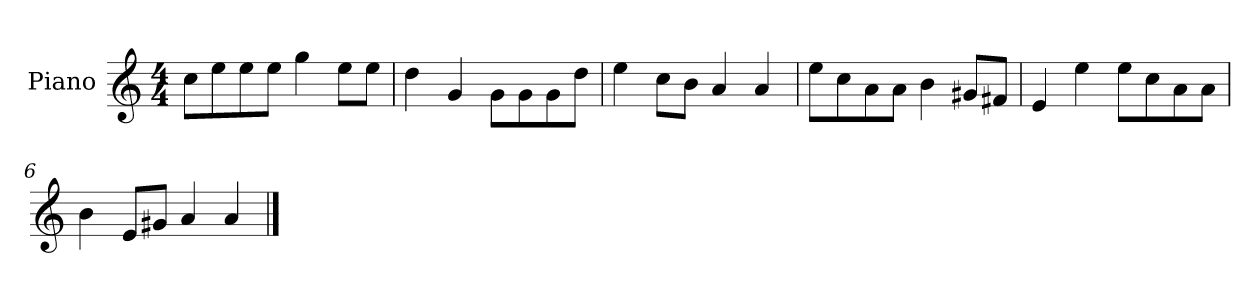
**kern
*part1
*staff1
*I"Piano
*I'P-no
*clefG2
*k[]
*M4/4
*MM90
=1
8cc\L
8ee\
8ee\
8ee\J
4gg\
8ee\L
8ee\J
=2
4dd\
4g/
8g\L
8g\
8g\
8dd\J
=3
4ee\
8cc\L
8b\J
4a/
4a/
=4
8ee\L
8cc\
8a\
8a\J
4b\
8g#X/L
8f#X/J
=5
4e/
4ee\
8ee\L
8cc\
8a\
8a\J
=6
4b\
8e/L
8g#X/J
4a/
4a/
==
*-
